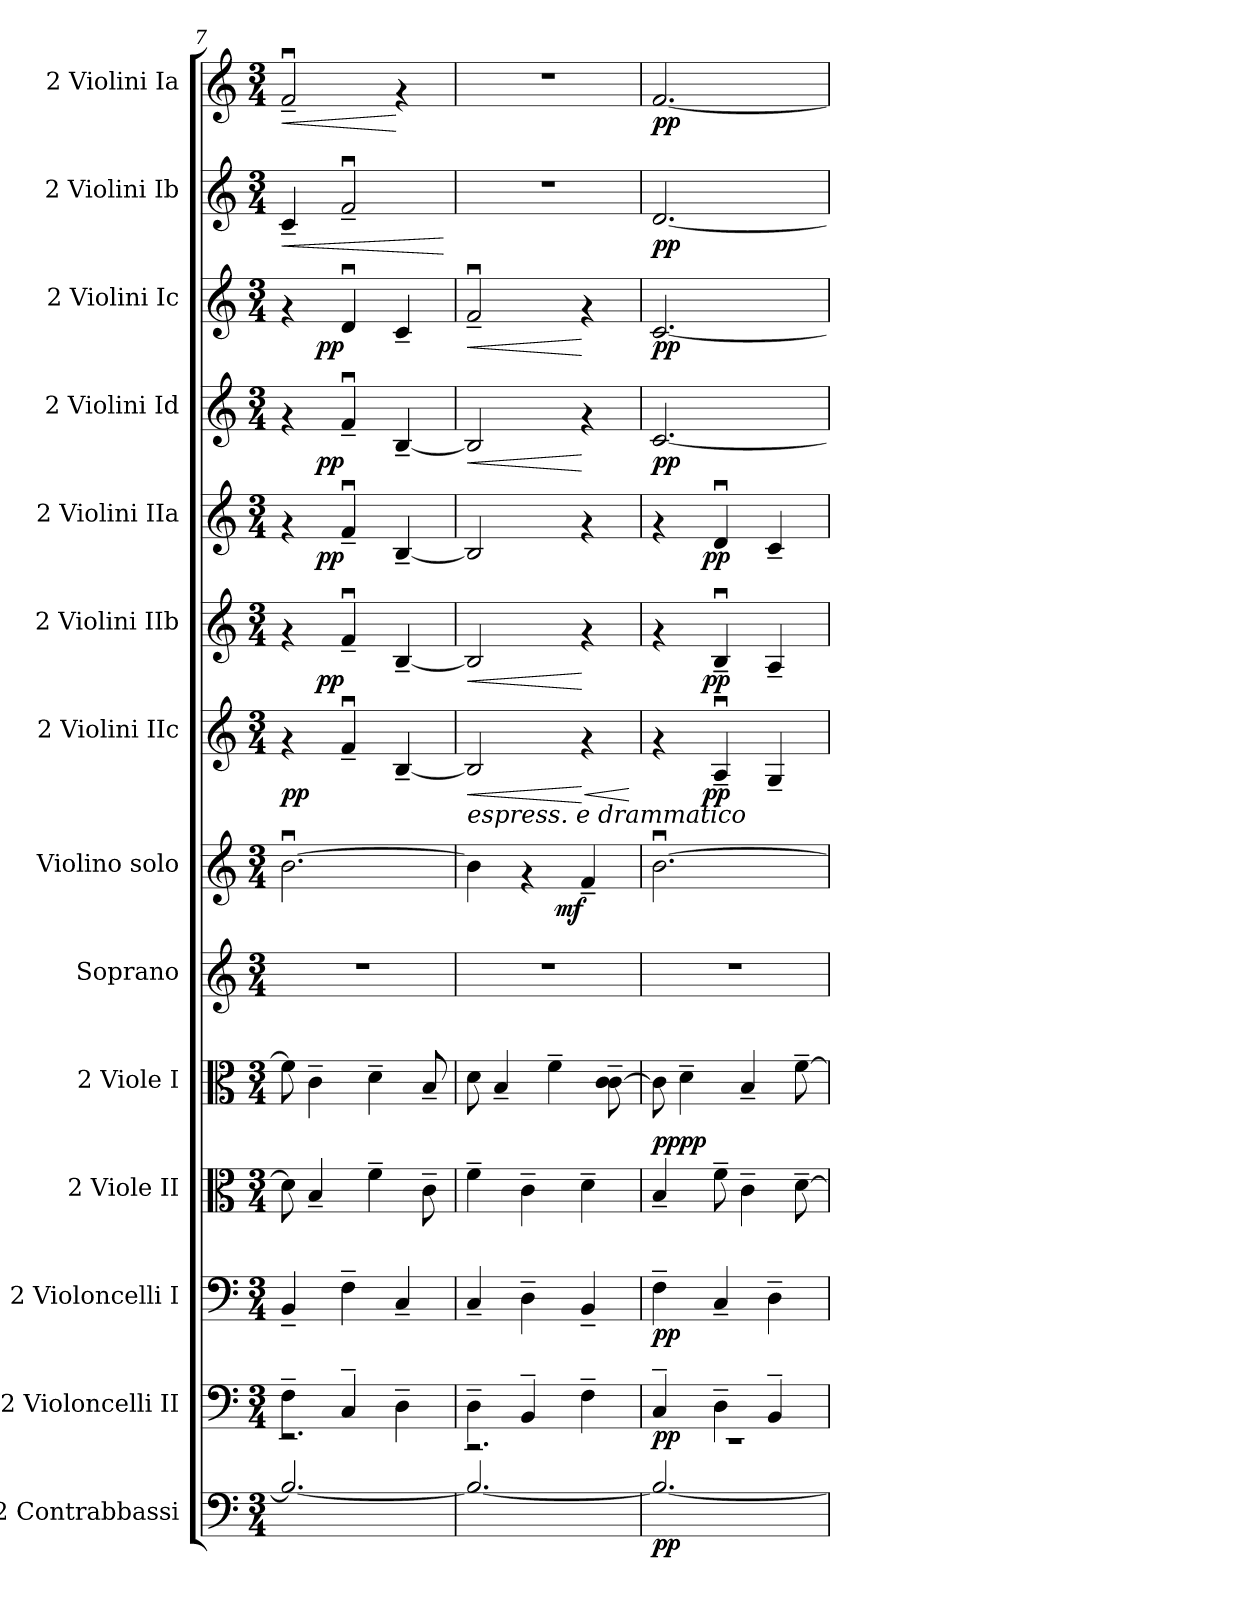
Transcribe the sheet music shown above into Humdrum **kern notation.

**kern	**dynam	**kern	**dynam	**kern	**dynam	**kern	**dynam	**kern	**kern	**kern	**dynam	**kern	**dynam	**kern	**dynam	**kern	**dynam	**kern	**dynam	**kern	**dynam	**kern	**dynam	**kern	**dynam
*part14	*part14	*part13	*part13	*part12	*part12	*part11	*part11	*part10	*part9	*part8	*part8	*part7	*part7	*part6	*part6	*part5	*part5	*part4	*part4	*part3	*part3	*part2	*part2	*part1	*part1
*staff14	*staff14	*staff13	*staff13	*staff12	*staff12	*staff11	*staff11	*staff10	*staff9	*staff8	*staff8	*staff7	*staff7	*staff6	*staff6	*staff5	*staff5	*staff4	*staff4	*staff3	*staff3	*staff2	*staff2	*staff1	*staff1
*I"2 Contrabbassi	*	*I"2 Violoncelli II	*	*I"2 Violoncelli I	*	*I"2 Viole II	*	*I"2 Viole I	*I"Soprano	*I"Violino solo	*	*I"2 Violini IIc	*	*I"2 Violini IIb	*	*I"2 Violini IIa	*	*I"2 Violini Id	*	*I"2 Violini Ic	*	*I"2 Violini Ib	*	*I"2 Violini Ia	*
*I'Cb.	*	*I'Vc. II	*	*I'Vc. I	*	*I'Vle II	*	*I'Vle I	*I'S.	*I'Vno solo	*	*I'Vni IIc	*	*I'Vni IIb	*	*I'Vni IIa	*	*I'Vni Id	*	*I'Vni Ic	*	*I'Vni Ib	*	*I'Vni Ia	*
*clefF4	*	*clefF4	*	*clefF4	*	*clefC3	*	*clefC3	*clefG2	*clefG2	*	*clefG2	*	*clefG2	*	*clefG2	*	*clefG2	*	*clefG2	*	*clefG2	*	*clefG2	*
*ITrd7c12	*	*	*	*	*	*	*	*	*	*	*	*	*	*	*	*	*	*	*	*	*	*	*	*	*
*k[]	*	*k[]	*	*k[]	*	*k[]	*	*k[]	*k[]	*k[]	*	*k[]	*	*k[]	*	*k[]	*	*k[]	*	*k[]	*	*k[]	*	*k[]	*
*C:	*	*C:	*	*C:	*	*C:	*	*C:	*C:	*C:	*	*C:	*	*C:	*	*C:	*	*C:	*	*C:	*	*C:	*	*C:	*
*M3/4	*	*M3/4	*	*M3/4	*	*M3/4	*	*M3/4	*M3/4	*M3/4	*	*M3/4	*	*M3/4	*	*M3/4	*	*M3/4	*	*M3/4	*	*M3/4	*	*M3/4	*
=7	=7	=7	=7	=7	=7	=7	=7	=7	=7	=7	=7	=7	=7	=7	=7	=7	=7	=7	=7	=7	=7	=7	=7	=7	=7
*	*	*^	*	*	*	*	*	*	*	*	*	*	*	*	*	*	*	*	*	*	*	*	*	*	*
!	!	!	!	!	!	!	!	!	!	!	!	!	!	!LO:DY:b	!	!	!	!	!	!	!	!	!	!LO:HP:b	!	!LO:HP:b
*	*	*	*	*	*	*	*	*	*	*	*	*	*	*	*^	*	*^	*	*^	*	*^	*	*	*	*	*
2.BB/_<	.	4F~>\	2.r	.	4BB~</	.	8d\]	.	8f\]	2.r	[>2.bu>\	.	4rf	pp	4rf	8ryy	.	4rf	8ryy	.	4rf	8ryy	.	4rf	8ryy	.	4c~</	<	2fu>~</	<
.	.	.	.	.	.	.	4B~</	.	4c~>\	.	.	.	.	.	.	64ryy	.	.	64ryy	.	.	64ryy	.	.	64ryy	.	.	.	.	.
!	!	!	!	!	!	!	!	!	!	!	!	!	!	!	!	!	!LO:DY:b	!	!	!LO:DY:b	!	!	!LO:DY:b	!	!	!LO:DY:b	!	!	!	!
.	.	.	.	.	.	.	.	.	.	.	.	.	.	.	.	2ryy	pp	.	2ryy	pp	.	2ryy	pp	.	2ryy	pp	.	.	.	.
.	.	4C~</	.	.	4F~>\	.	.	.	.	.	.	.	4fu>~</	.	4fu>~</	.	.	4fu>~</	.	.	4fu>~</	.	.	4du>/	.	.	2fu>~</	.	.	.
.	.	.	.	.	.	.	4f~>\	.	4d~>\	.	.	.	.	.	.	.	.	.	.	.	.	.	.	.	.	.	.	.	.	.
.	.	4D~>\	.	.	4C~</	.	.	.	.	.	.	.	[<4B~</	.	[<4B~</	.	.	[<4B~</	.	.	[<4B~</	.	.	4c~</	.	.	.	.	4rf	[
.	.	.	.	.	.	.	8c~>\	.	8B~</	.	.	.	.	.	.	.	.	.	.	.	.	.	.	.	.	.	.	.	.	.
.	.	.	.	.	.	.	.	.	.	.	.	.	.	.	.	16..ryy	.	.	16..ryy	.	.	16..ryy	.	.	16..ryy	.	.	.	.	.
*	*	*v	*v	*	*	*	*	*	*	*	*	*	*	*	*	*	*	*	*	*	*	*	*	*	*	*	*	*	*	*
.	.	.	.	.	.	.	.	.	.	.	.	.	.	.	.	.	.	.	.	.	.	.	.	.	.	.	[	.	.
=8	=8	=8	=8	=8	=8	=8	=8	=8	=8	=8	=8	=8	=8	=8	=8	=8	=8	=8	=8	=8	=8	=8	=8	=8	=8	=8	=8	=8	=8
*	*	*^	*	*	*	*	*	*	*	*	*	*	*	*	*	*	*	*	*	*	*	*	*	*	*	*	*	*	*
!	!	!	!	!	!	!	!	!	!	!	!	!	!LO:TX:b:i:t=espress. e drammatico	!	!	!	!	!	!	!	!	!	!	!	!	!	!	!	!	!
!	!	!	!	!	!	!	!	!	!	!	!	!	!	!LO:HP:b	!	!	!LO:HP:b	!	!	!	!	!	!LO:HP:b	!	!	!LO:HP:b	!	!	!	!
*	*	*	*	*	*	*	*	*	*	*	*	*	*	*	*v	*v	*	*	*	*	*v	*v	*	*v	*v	*	*	*	*	*
*	*	*	*	*	*	*	*	*	*	*	*^	*	*	*	*	*	*v	*v	*	*	*	*	*	*	*	*	*
2.BB/_>	.	4D~>\	2.r	.	4C~</	.	4f~>\	.	8d\	2.r	4b\]	4ryy	.	2B/]	<	2B/]	<	2B/]	.	2B/]	<	2fu>~</	<	2.r	.	2.r	.
.	.	.	.	.	.	.	.	.	4B~</	.	.	.	.	.	.	.	.	.	.	.	.	.	.	.	.	.	.
.	.	4BB~</	.	.	4D~>\	.	4c~>\	.	.	.	4rf	8ryy	.	.	.	.	.	.	.	.	.	.	.	.	.	.	.
.	.	.	.	.	.	.	.	.	4f~>\	.	.	64ryy	.	.	.	.	.	.	.	.	.	.	.	.	.	.	.
!	!	!	!	!	!	!	!	!	!	!	!	!	!LO:DY:b	!	!	!	!	!	!	!	!	!	!	!	!	!	!
.	.	.	.	.	.	.	.	.	.	.	.	4ryy	mf	.	.	.	.	.	.	.	.	.	.	.	.	.	.
!	!	!	!	!	!	!	!	!	!	!	!	!	!	!	!LO:HP:n=1:b	!	!	!	!	!	!	!	!	!	!	!	!
.	.	4F~>\	.	.	4BB~</	.	4d~>\	.	.	.	4f~</	.	.	4rf	[ <	4rf	[	4rf	.	4rf	[	4rf	[	.	.	.	.
.	.	.	.	.	.	.	.	.	8c\~> [>8c\~>	.	.	.	.	.	.	.	.	.	.	.	.	.	.	.	.	.	.
.	.	.	.	.	.	.	.	.	.	.	.	16..ryy	.	.	.	.	.	.	.	.	.	.	.	.	.	.	.
*	*	*v	*v	*	*	*	*	*	*	*	*	*	*	*	*	*	*	*	*	*	*	*	*	*	*	*	*
.	.	.	.	.	.	.	.	.	.	.	.	.	.	[	.	.	.	.	.	.	.	.	.	.	.	.
!!LO:PB:g=z
=9	=9	=9	=9	=9	=9	=9	=9	=9	=9	=9	=9	=9	=9	=9	=9	=9	=9	=9	=9	=9	=9	=9	=9	=9	=9	=9
*	*	*^	*	*	*	*	*	*	*	*	*	*	*	*	*	*	*	*	*	*	*	*	*	*	*	*
!	!LO:DY:b	!	!	!LO:DY:b	!	!LO:DY:b	!	!LO:DY:b	!	!	!	!	!	!	!	!	!	!	!	!	!	!	!	!	!	!	!
!	!	!	!	!	!	!	!	!LO:DY:n=1:a	!	!	!	!	!	!	!	!	!	!	!	!	!LO:DY:b	!	!LO:DY:b	!	!LO:DY:b	!	!LO:DY:b
*	*	*	*	*	*	*	*	*	*	*	*v	*v	*	*^	*	*^	*	*^	*	*	*	*	*	*	*	*	*
2.BB/_<	pp	4C~</	2.r	pp	4F~>\	pp	4B~</	pp pp	8c\]	2.r	[>2.bu>\	.	4rf	8..ryy	.	4rf	8..ryy	.	4rf	8..ryy	.	[<2.c/	pp	[<2.c/	pp	[<2.d/	pp	[<2.f/	pp
.	.	.	.	.	.	.	.	.	4d~>\	.	.	.	.	.	.	.	.	.	.	.	.	.	.	.	.	.	.	.	.
!	!	!	!	!	!	!	!	!	!	!	!	!	!	!	!LO:DY:b	!	!	!LO:DY:b	!	!	!LO:DY:b	!	!	!	!	!	!	!	!
.	.	.	.	.	.	.	.	.	.	.	.	.	.	2ryy	pp	.	2ryy	pp	.	2ryy	pp	.	.	.	.	.	.	.	.
.	.	4D~>\	.	.	4C~</	.	8f~>\	.	.	.	.	.	4Au>~</	.	.	4Bu>~</	.	.	4du>/	.	.	.	.	.	.	.	.	.	.
.	.	.	.	.	.	.	4c~>\	.	4B~</	.	.	.	.	.	.	.	.	.	.	.	.	.	.	.	.	.	.	.	.
.	.	4BB~</	.	.	4D~>\	.	.	.	.	.	.	.	4G~</	.	.	4A~</	.	.	4c~</	.	.	.	.	.	.	.	.	.	.
.	.	.	.	.	.	.	[>8d~>\	.	[>8f~>\	.	.	.	.	.	.	.	.	.	.	.	.	.	.	.	.	.	.	.	.
.	.	.	.	.	.	.	.	.	.	.	.	.	.	32ryy	.	.	32ryy	.	.	32ryy	.	.	.	.	.	.	.	.	.
*	*	*	*	*	*	*	*	*	*	*	*	*	*v	*v	*	*	*	*	*v	*v	*	*	*	*	*	*	*	*	*
*	*	*v	*v	*	*	*	*	*	*	*	*	*	*	*	*v	*v	*	*	*	*	*	*	*	*	*	*	*
=	=	=	=	=	=	=	=	=	=	=	=	=	=	=	=	=	=	=	=	=	=	=	=	=	=
*-	*-	*-	*-	*-	*-	*-	*-	*-	*-	*-	*-	*-	*-	*-	*-	*-	*-	*-	*-	*-	*-	*-	*-	*-	*-
